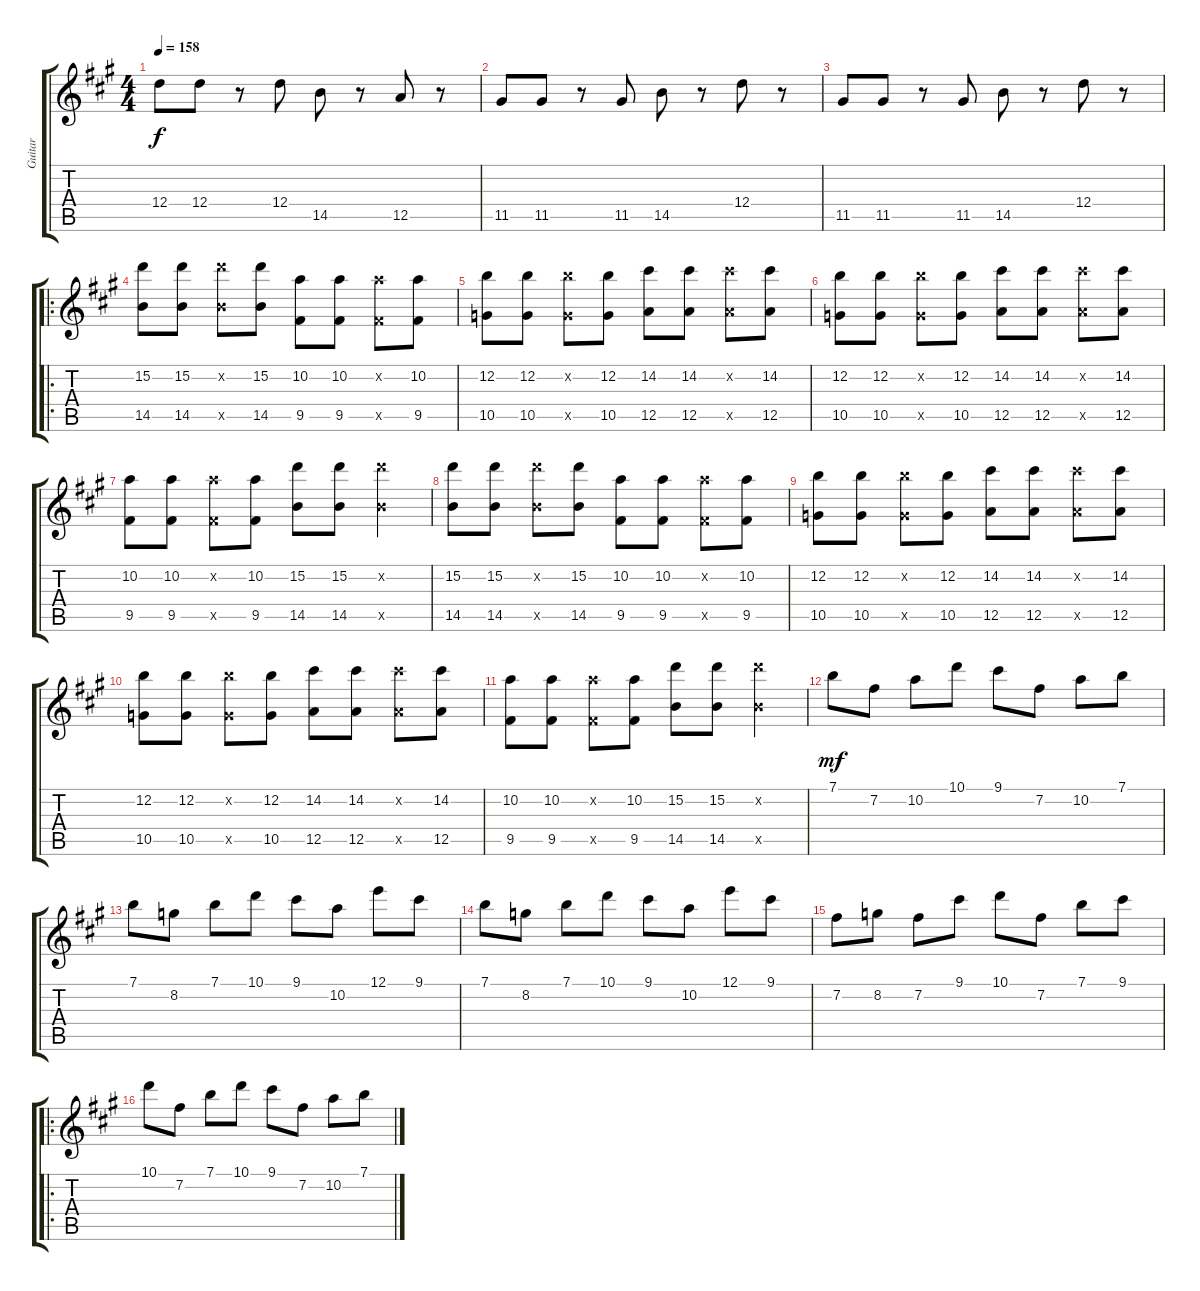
\track ("Guitar" "Guitar") {instrument overdrivenguitar}
\staff {score tabs}
\tuning (E4 B3 G3 D3 A2 E2) {hide}
\ts (4 4)
\tempo 158
\clef g2
\ks a
12.4.8{dy f} 12.4.8 r.8 12.4.8 14.5.8 r.8 12.5.8 r.8 |
11.5.8 11.5.8 r.8 11.5.8 14.5.8 r.8 12.4.8 r.8 |
11.5.8 11.5.8 r.8 11.5.8 14.5.8 r.8 12.4.8 r.8 |
\ro
(15.2 14.5).8 (15.2 14.5).8 (15.2{x} 14.5{x}).8 (15.2 14.5).8 (10.2 9.5).8 (10.2 9.5).8 (10.2{x} 9.5{x}).8 (10.2 9.5).8 |
(12.2 10.5).8 (12.2 10.5).8 (12.2{x} 10.5{x}).8 (12.2 10.5).8 (14.2 12.5).8 (14.2 12.5).8 (14.2{x} 12.5{x}).8 (14.2 12.5).8 |
(12.2 10.5).8 (12.2 10.5).8 (12.2{x} 10.5{x}).8 (12.2 10.5).8 (14.2 12.5).8 (14.2 12.5).8 (14.2{x} 12.5{x}).8 (14.2 12.5).8 |
(10.2 9.5).8 (10.2 9.5).8 (10.2{x} 9.5{x}).8 (10.2 9.5).8 (15.2 14.5).8 (15.2 14.5).8 (15.2{x} 14.5{x}).4 |
(15.2 14.5).8 (15.2 14.5).8 (15.2{x} 14.5{x}).8 (15.2 14.5).8 (10.2 9.5).8 (10.2 9.5).8 (10.2{x} 9.5{x}).8 (10.2 9.5).8 |
(12.2 10.5).8 (12.2 10.5).8 (12.2{x} 10.5{x}).8 (12.2 10.5).8 (14.2 12.5).8 (14.2 12.5).8 (14.2{x} 12.5{x}).8 (14.2 12.5).8 |
(12.2 10.5).8 (12.2 10.5).8 (12.2{x} 10.5{x}).8 (12.2 10.5).8 (14.2 12.5).8 (14.2 12.5).8 (14.2{x} 12.5{x}).8 (14.2 12.5).8 |
(10.2 9.5).8 (10.2 9.5).8 (10.2{x} 9.5{x}).8 (10.2 9.5).8 (15.2 14.5).8 (15.2 14.5).8 (15.2{x} 14.5{x}).4 |
7.1.8{dy mf} 7.2.8 10.2.8 10.1.8 9.1.8 7.2.8 10.2.8 7.1.8 |
7.1.8 8.2.8 7.1.8 10.1.8 9.1.8 10.2.8 12.1.8 9.1.8 |
7.1.8 8.2.8 7.1.8 10.1.8 9.1.8 10.2.8 12.1.8 9.1.8 |
7.2.8 8.2.8 7.2.8 9.1.8 10.1.8 7.2.8 7.1.8 9.1.8 |
\ro
10.1.8 7.2.8 7.1.8 10.1.8 9.1.8 7.2.8 10.2.8 7.1.8
